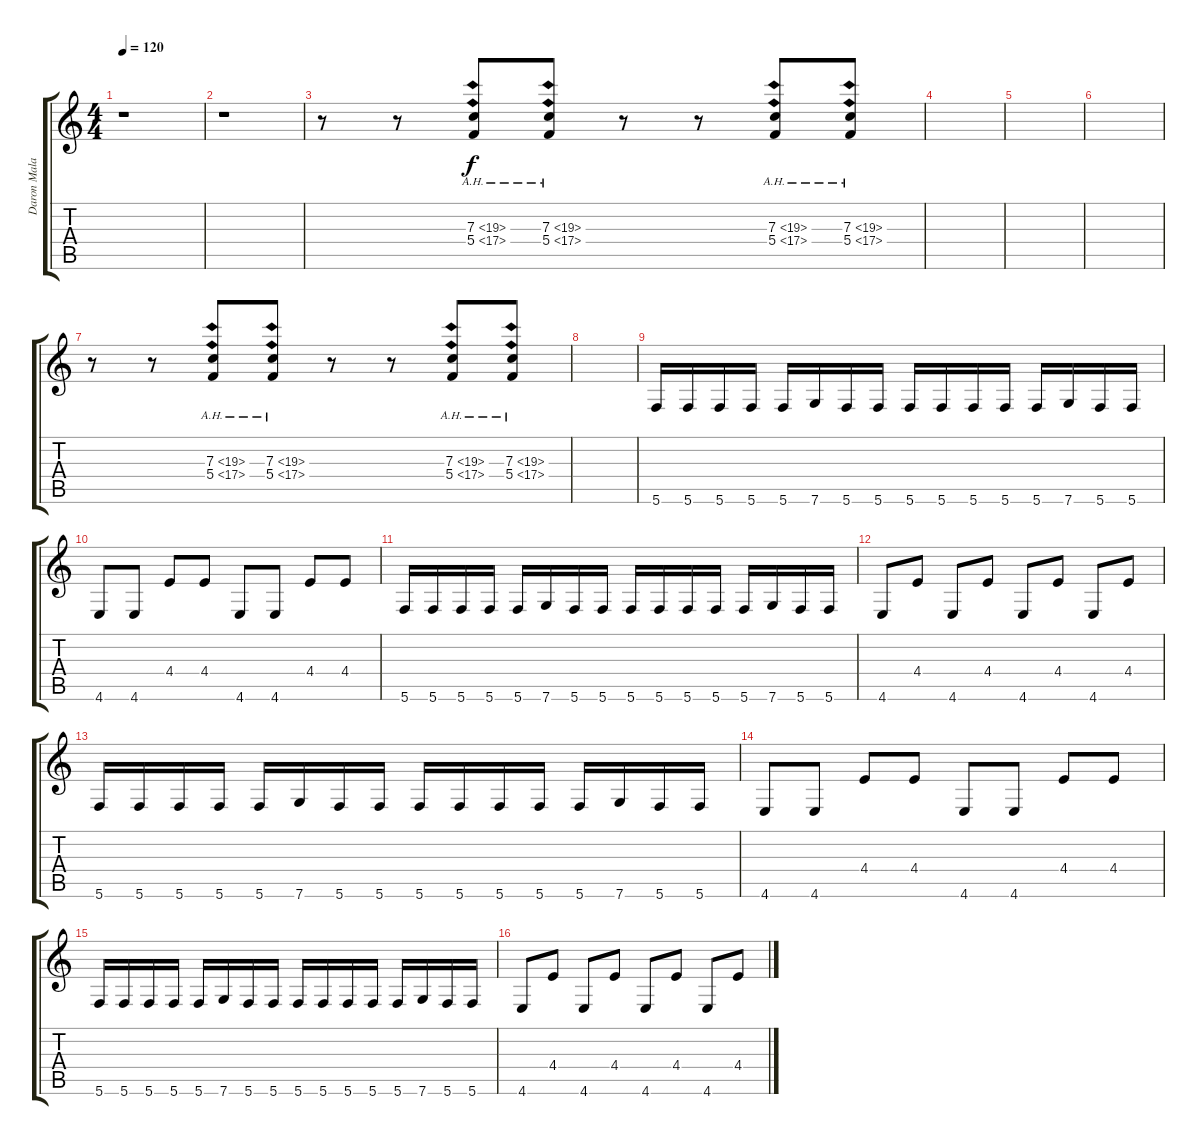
\track ("Daron Malakian" "Daron Mala") {instrument overdrivenguitar}
\staff {score tabs}
\tuning (D4 A3 F3 C3 G2 C2) {hide}
\ts (4 4)
\tempo 120
\clef g2
\ks c
r.1{dy f instrument overdrivenguitar} |
r.1 |
r.8 r.8 (7.3{ah 12} 5.4{ah 12}).8 (7.3{ah 12} 5.4{ah 12}).8 r.8 r.8 (7.3{ah 12} 5.4{ah 12}).8 (7.3{ah 12} 5.4{ah 12}).8 |
|
|
|
r.8 r.8 (7.3{ah 12} 5.4{ah 12}).8 (7.3{ah 12} 5.4{ah 12}).8 r.8 r.8 (7.3{ah 12} 5.4{ah 12}).8 (7.3{ah 12} 5.4{ah 12}).8 |
|
5.6.16 5.6.16 5.6.16 5.6.16 5.6.16 7.6.16 5.6.16 5.6.16 5.6.16 5.6.16 5.6.16 5.6.16 5.6.16 7.6.16 5.6.16 5.6.16 |
4.6.8 4.6.8 4.4.8 4.4.8 4.6.8 4.6.8 4.4.8 4.4.8 |
5.6.16 5.6.16 5.6.16 5.6.16 5.6.16 7.6.16 5.6.16 5.6.16 5.6.16 5.6.16 5.6.16 5.6.16 5.6.16 7.6.16 5.6.16 5.6.16 |
4.6.8 4.4.8 4.6.8 4.4.8 4.6.8 4.4.8 4.6.8 4.4.8 |
5.6.16 5.6.16 5.6.16 5.6.16 5.6.16 7.6.16 5.6.16 5.6.16 5.6.16 5.6.16 5.6.16 5.6.16 5.6.16 7.6.16 5.6.16 5.6.16 |
4.6.8 4.6.8 4.4.8 4.4.8 4.6.8 4.6.8 4.4.8 4.4.8 |
5.6.16 5.6.16 5.6.16 5.6.16 5.6.16 7.6.16 5.6.16 5.6.16 5.6.16 5.6.16 5.6.16 5.6.16 5.6.16 7.6.16 5.6.16 5.6.16 |
4.6.8 4.4.8 4.6.8 4.4.8 4.6.8 4.4.8 4.6.8 4.4.8
